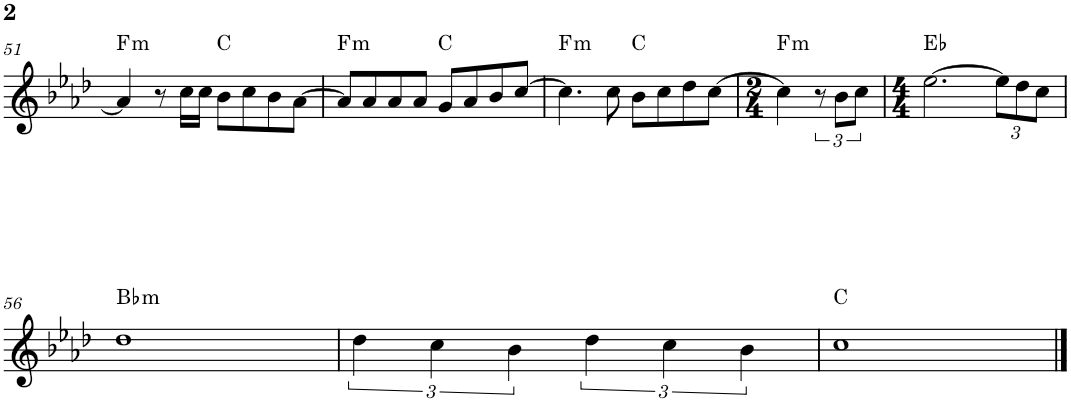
**kern	**harte
*part1	*part1
*staff1	*
*I"Flauta	*
*I'Fl.	*
!!LO:PB:g=z
*clefG2	*
*k[b-e-a-d-]	*
*M4/4	*
=51	=51
!	!LO:H:kt=m
4a-/]	F:min
8r	.
16cc\LL	.
16cc\JJ	.
8b-\L	C:maj
8cc\	.
8b-\	.
[8a-\J	.
=52	=52
!	!LO:H:kt=m
8a-/L]	F:min
8a-/	.
8a-/	.
8a-/J	.
8g/L	C:maj
8a-/	.
8b-/	.
[8cc/J	.
=53	=53
!	!LO:H:kt=m
4.cc\]	F:min
8cc\	.
8b-\L	C:maj
8cc\	.
8dd-\	.
[8cc\J	.
=54	=54
*M2/4	*
!	!LO:H:kt=m
4cc\]	F:min
12r	.
12b-\L	.
12cc\J	.
=55	=55
*M4/4	*
[2.ee-\	Eb:maj
*Xbrackettup	*
12ee-\L]	.
12dd-\	.
12cc\J	.
!!LO:LB:g=z
=56	=56
!	!LO:H:kt=m
1dd-	Bb:min
=57	=57
*brackettup	*
6dd-\	.
6cc\	.
6b-\	.
6dd-\	.
6cc\	.
6b-\	.
=58	=58
1cc	C:maj
==	==
*-	*-
